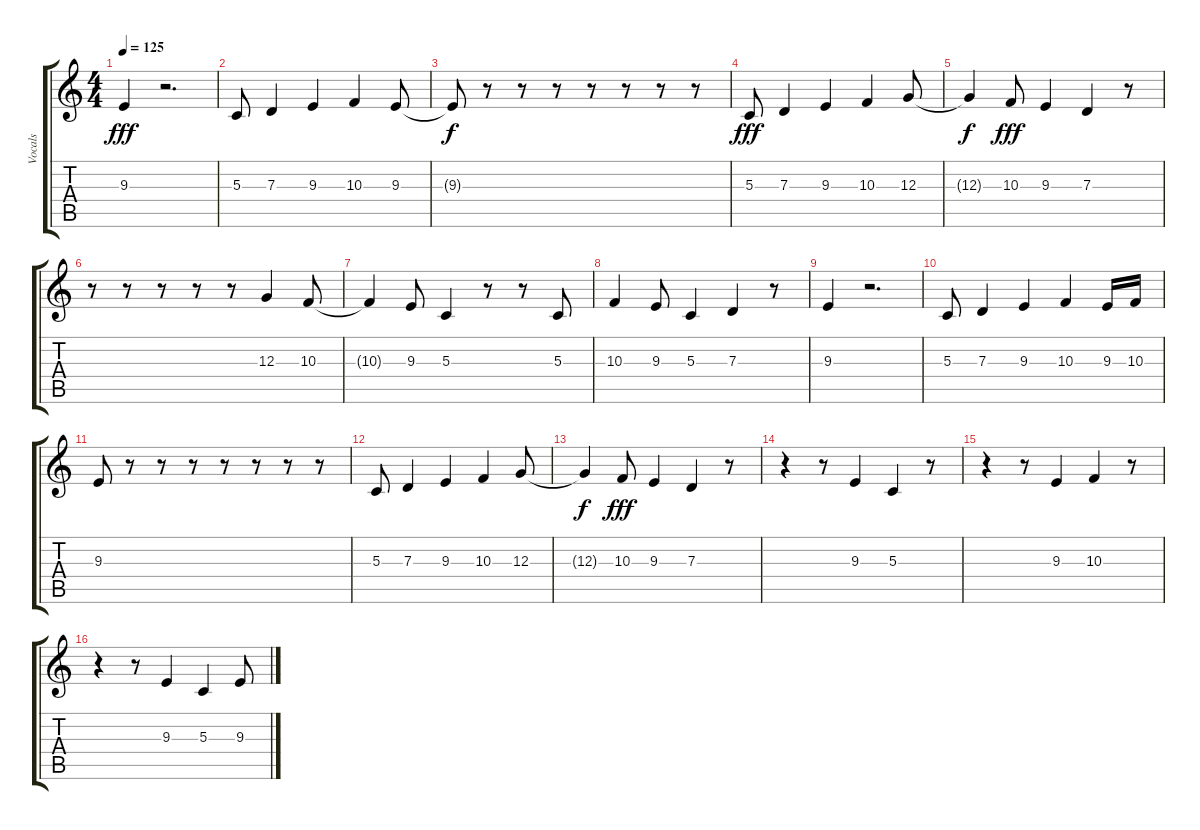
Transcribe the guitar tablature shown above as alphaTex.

\track ("Vocals" "Vocals") {instrument choiraahs}
\staff {score tabs}
\tuning (E4 B3 G3 D3 A2 E2) {hide}
\ts (4 4)
\tempo 125
\clef g2
\ks c
9.3.4{dy fff} r.2{d} |
5.3.8 7.3.4 9.3.4 10.3.4 9.3.8 |
9.3{t}.8{dy f} r.8 r.8 r.8 r.8 r.8 r.8 r.8 |
5.3.8{dy fff} 7.3.4 9.3.4 10.3.4 12.3.8 |
12.3{t}.4{dy f} 10.3.8{dy fff} 9.3.4 7.3.4 r.8 |
r.8 r.8 r.8 r.8 r.8 12.3.4 10.3.8 |
10.3{t}.4 9.3.8 5.3.4 r.8 r.8 5.3.8 |
10.3.4 9.3.8 5.3.4 7.3.4 r.8 |
9.3.4 r.2{d} |
5.3.8 7.3.4 9.3.4 10.3.4 9.3.16 10.3.16 |
9.3.8 r.8 r.8 r.8 r.8 r.8 r.8 r.8 |
5.3.8 7.3.4 9.3.4 10.3.4 12.3.8 |
12.3{t}.4{dy f} 10.3.8{dy fff} 9.3.4 7.3.4 r.8 |
r.4 r.8 9.3.4 5.3.4 r.8 |
r.4 r.8 9.3.4 10.3.4 r.8 |
r.4 r.8 9.3.4 5.3.4 9.3.8
